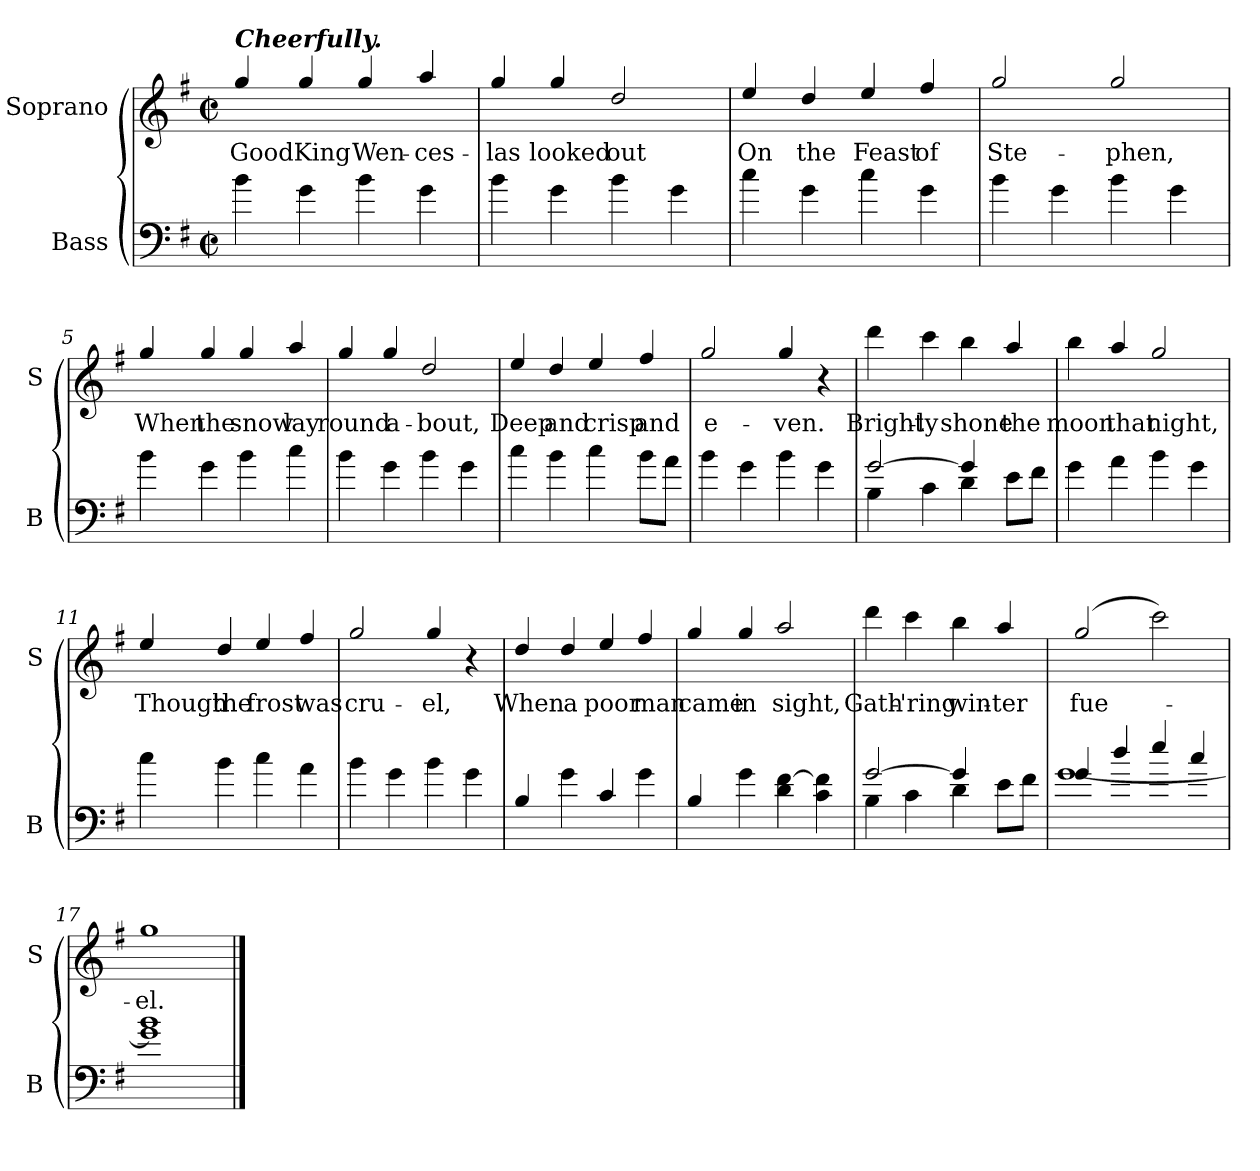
**kern	**kern	**text
*part2	*part1	*part1
*staff2	*staff1	*staff1
*I"Bass	*I"Soprano	*
*I'B	*I'S	*
*clefF4	*clefG2	*
*ITrd7c12	*ITrd7c12	*
*k[f#]	*k[f#]	*
*G:	*G:	*
*M2/2	*M2/2	*
*met(c|)	*met(c|)	*
=1	=1	=1
!	!LO:TX:a:Bi:t=Cheerfully.	!
!	!	!LO:LY:b
4B\	4g/	Good
!	!	!LO:LY:b
4G\	4g/	King
!	!	!LO:LY:b
4B\	4g/	Wen-
!	!	!LO:LY:b
4G\	4a/	-ces-
=2	=2	=2
!	!	!LO:LY:b
4B\	4g/	-las
!	!	!LO:LY:b
4G\	4g/	looked
!	!	!LO:LY:b
4B\	2d/	out
4G\	.	.
=3	=3	=3
!	!	!LO:LY:b
4c\	4e/	On
!	!	!LO:LY:b
4G\	4d/	the
!	!	!LO:LY:b
4c\	4e/	Feast
!	!	!LO:LY:b
4G\	4f#/	of
=4	=4	=4
!	!	!LO:LY:b
4B\	2g/	Ste-
4G\	.	.
!	!	!LO:LY:b
4B\	2g/	-phen,
4G\	.	.
!!LO:LB:g=z
=5	=5	=5
!	!	!LO:LY:b
4B\	4g/	When
!	!	!LO:LY:b
4G\	4g/	the
!	!	!LO:LY:b
4B\	4g/	snow
!	!	!LO:LY:b
4c\	4a/	lay
=6	=6	=6
!	!	!LO:LY:b
4B\	4g/	round
!	!	!LO:LY:b
4G\	4g/	a-
!	!	!LO:LY:b
4B\	2d/	-bout,
4G\	.	.
=7	=7	=7
!	!	!LO:LY:b
4c\	4e/	Deep
!	!	!LO:LY:b
4B\	4d/	and
!	!	!LO:LY:b
4c\	4e/	crisp
!	!	!LO:LY:b
8B\L	4f#/	and
8A\J	.	.
=8	=8	=8
!	!	!LO:LY:b
4B\	2g/	e-
4G\	.	.
!	!	!LO:LY:b
4B\	4g/	-ven.
4G\	4r	.
!!LO:LB:g=z
=9	=9	=9
*^	*	*
!	!	!	!LO:LY:b
[>2G/	4BB\	4dd\	Bright-
!	!	!	!LO:LY:b
.	4C\	4cc\	-ly
!	!	!	!LO:LY:b
4G/]	4D\	4b\	shone
!	!	!	!LO:LY:b
4ryy	8E\L	4a/	the
.	8F#\J	.	.
=10	=10	=10	=10
!	!	!	!LO:LY:b
*v	*v	*	*
4G\	4b\	moon
!	!	!LO:LY:b
4A\	4a/	that
!	!	!LO:LY:b
4B\	2g/	night,
4G\	.	.
=11	=11	=11
!	!	!LO:LY:b
4c\	4e/	Though
!	!	!LO:LY:b
4B\	4d/	the
!	!	!LO:LY:b
4c\	4e/	frost
!	!	!LO:LY:b
4A\	4f#/	was
=12	=12	=12
!	!	!LO:LY:b
4B\	2g/	cru-
4G\	.	.
!	!	!LO:LY:b
4B\	4g/	-el,
4G\	4r	.
!!LO:LB:g=z
=13	=13	=13
!	!	!LO:LY:b
4BB/	4d/	When
!	!	!LO:LY:b
4G\	4d/	a
!	!	!LO:LY:b
4C/	4e/	poor
!	!	!LO:LY:b
4G\	4f#/	man
=14	=14	=14
!	!	!LO:LY:b
4BB/	4g/	came
!	!	!LO:LY:b
4G\	4g/	in
!	!	!LO:LY:b
4D\ [4F#\	2a/	sight,
4C\ 4F#\]	.	.
=15	=15	=15
*^	*	*
!	!	!	!LO:LY:b
[>2G/	4BB\	4dd\	Gath-
!	!	!	!LO:LY:b
.	4C\	4cc\	-'ring
!	!	!	!LO:LY:b
4G/]	4D\	4b\	win-
!	!	!	!LO:LY:b
4ryy	8E\L	4a/	-ter
.	8F#\J	.	.
=16	=16	=16	=16
!	!	!	!LO:LY:b
4G/	[<1G	(2g/	fue-
4d/	.	.	.
4e/	.	2cc\)	.
4c/	.	.	.
=17	=17	=17	=17
!	!	!	!LO:LY:b
1B	1G]	1g	-el.
*v	*v	*	*
==	==	==
*-	*-	*-
